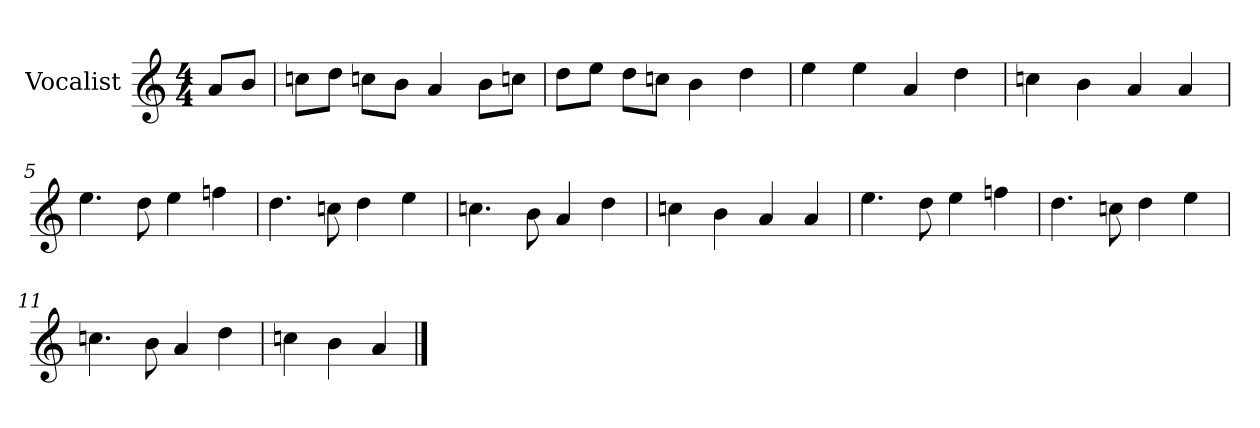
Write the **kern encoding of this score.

**kern
*part1
*staff1
*I"Vocalist
*k[]
*a:
*M4/4
=
8aL
8bJ
=1
8ccnL
8ddJ
8ccnL
8bJ
4a
8bL
8ccnJ
=2
8ddL
8eeJ
8ddL
8ccnJ
4b
4dd
=3
4ee
4ee
4a
4dd
=4
4ccn
4b
4a
4a
=5
4.ee
8dd
4ee
4ffn
=6
4.dd
8ccn
4dd
4ee
=7
4.ccn
8b
4a
4dd
=8
4ccn
4b
4a
4a
=9
4.ee
8dd
4ee
4ffn
=10
4.dd
8ccn
4dd
4ee
=11
4.ccn
8b
4a
4dd
=12
4ccn
4b
4a
==
*-
